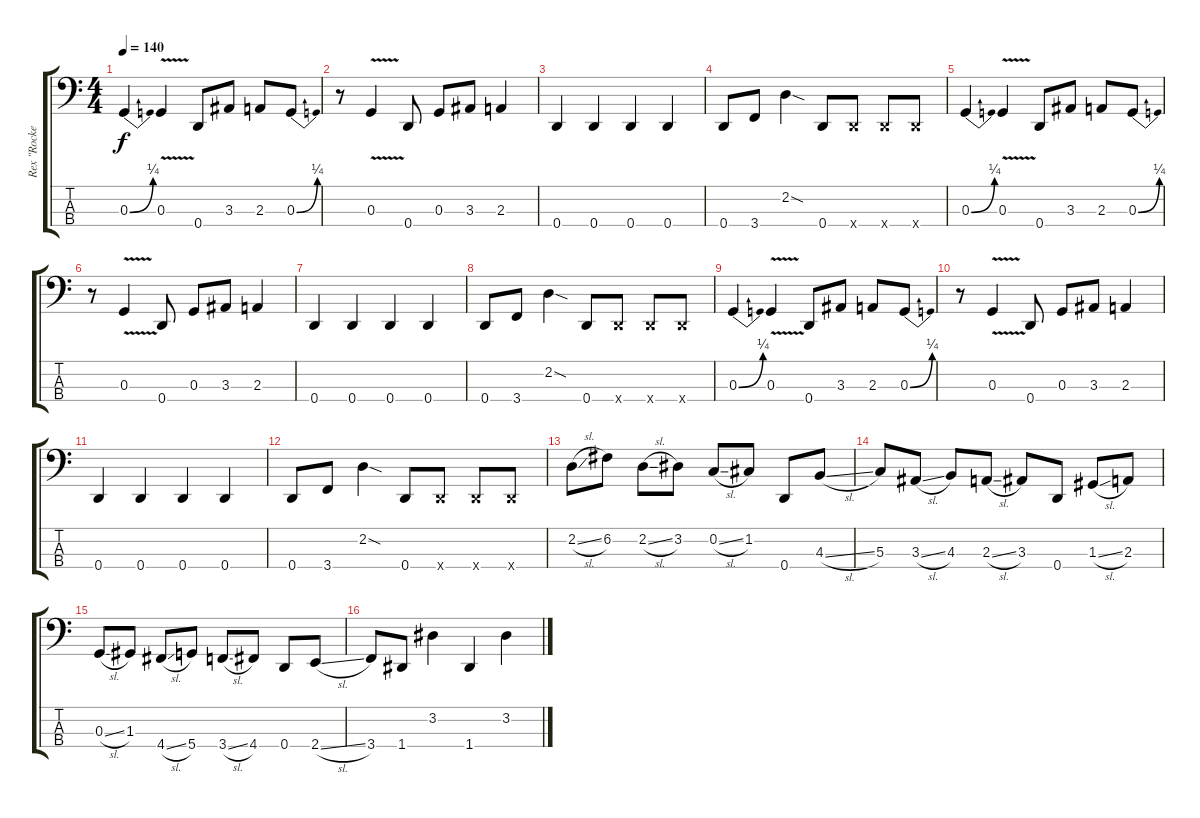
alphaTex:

\track ("Rex \"Rocker\" Brown" "Rex \"Rocke") {instrument electricbassfinger}
\staff {score tabs}
\tuning (F2 C2 G1 D1) {hide}
\ts (4 4)
\tempo 140
\clef f4
\ks c
0.3{be (bend 0 0 60 1)}.4{dy f} 0.3{v}.4 0.4.8 3.3.8 2.3.8 0.3{be (bend 0 0 60 1)}.8 |
r.8 0.3{v}.4 0.4.8 0.3.8 3.3.8 2.3.4 |
0.4.4 0.4.4 0.4.4 0.4.4 |
0.4.8 3.4.8 2.2{sod}.4 0.4.8 0.4{x}.8 0.4{x}.8 0.4{x}.8 |
0.3{be (bend 0 0 60 1)}.4 0.3{v}.4 0.4.8 3.3.8 2.3.8 0.3{be (bend 0 0 60 1)}.8 |
r.8 0.3{v}.4 0.4.8 0.3.8 3.3.8 2.3.4 |
0.4.4 0.4.4 0.4.4 0.4.4 |
0.4.8 3.4.8 2.2{sod}.4 0.4.8 0.4{x}.8 0.4{x}.8 0.4{x}.8 |
0.3{be (bend 0 0 60 1)}.4 0.3{v}.4 0.4.8 3.3.8 2.3.8 0.3{be (bend 0 0 60 1)}.8 |
r.8 0.3{v}.4 0.4.8 0.3.8 3.3.8 2.3.4 |
0.4.4 0.4.4 0.4.4 0.4.4 |
0.4.8 3.4.8 2.2{sod}.4 0.4.8 0.4{x}.8 0.4{x}.8 0.4{x}.8 |
2.2{sl}.8 6.2.8 2.2{sl}.8 3.2.8 0.2{sl}.8 1.2.8 0.4.8 4.3{sl}.8 |
5.3.8 3.3{sl}.8 4.3.8 2.3{sl}.8 3.3.8 0.4.8 1.3{sl}.8 2.3.8 |
0.3{sl}.8 1.3.8 4.4{sl}.8 5.4.8 3.4{sl}.8 4.4.8 0.4.8 2.4{sl}.8 |
3.4.8 1.4.8 3.2.4 1.4.4 3.2.4
